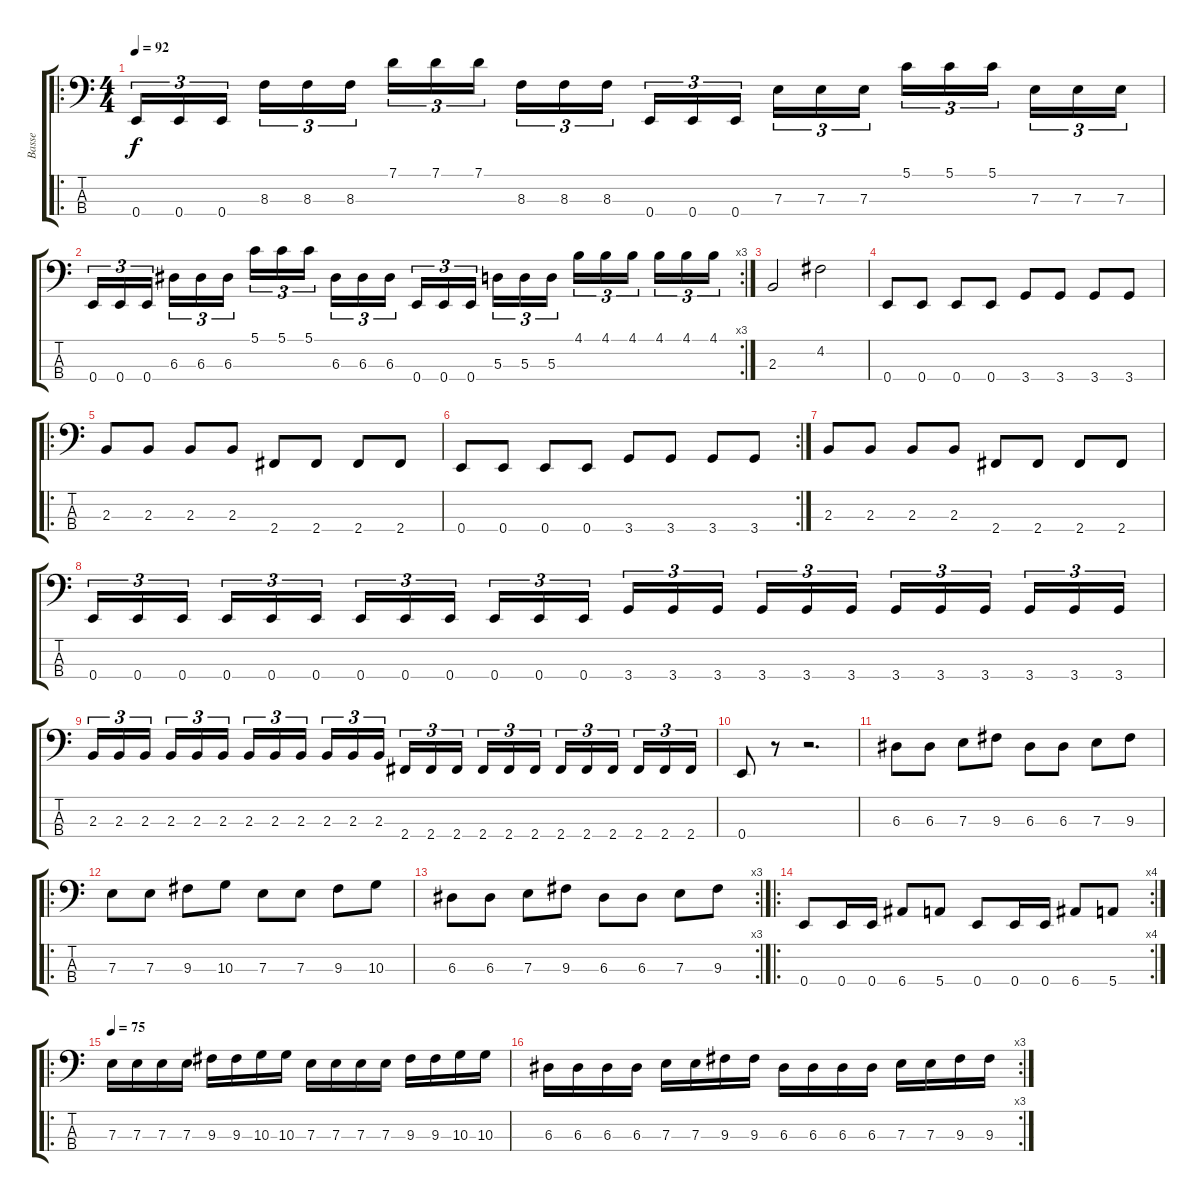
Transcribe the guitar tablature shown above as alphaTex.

\track ("Basse" "Basse") {instrument electricbassfinger}
\staff {score tabs}
\tuning (G2 D2 A1 E1) {hide}
\ro
\ts (4 4)
\tempo 92
\clef f4
\ks c
0.4.16{tu (3 2) dy f} 0.4.16{tu (3 2)} 0.4.16{tu (3 2) beam splitsecondary} 8.3.16{tu (3 2)} 8.3.16{tu (3 2)} 8.3.16{tu (3 2)} 7.1.16{tu (3 2)} 7.1.16{tu (3 2)} 7.1.16{tu (3 2) beam splitsecondary} 8.3.16{tu (3 2)} 8.3.16{tu (3 2)} 8.3.16{tu (3 2)} 0.4.16{tu (3 2)} 0.4.16{tu (3 2)} 0.4.16{tu (3 2) beam splitsecondary} 7.3.16{tu (3 2)} 7.3.16{tu (3 2)} 7.3.16{tu (3 2)} 5.1.16{tu (3 2)} 5.1.16{tu (3 2)} 5.1.16{tu (3 2) beam splitsecondary} 7.3.16{tu (3 2)} 7.3.16{tu (3 2)} 7.3.16{tu (3 2)} |
\rc 3
0.4.16{tu (3 2)} 0.4.16{tu (3 2)} 0.4.16{tu (3 2) beam splitsecondary} 6.3.16{tu (3 2)} 6.3.16{tu (3 2)} 6.3.16{tu (3 2)} 5.1.16{tu (3 2)} 5.1.16{tu (3 2)} 5.1.16{tu (3 2) beam splitsecondary} 6.3.16{tu (3 2)} 6.3.16{tu (3 2)} 6.3.16{tu (3 2)} 0.4.16{tu (3 2)} 0.4.16{tu (3 2)} 0.4.16{tu (3 2) beam splitsecondary} 5.3.16{tu (3 2)} 5.3.16{tu (3 2)} 5.3.16{tu (3 2)} 4.1.16{tu (3 2)} 4.1.16{tu (3 2)} 4.1.16{tu (3 2) beam splitsecondary} 4.1.16{tu (3 2)} 4.1.16{tu (3 2)} 4.1.16{tu (3 2)} |
2.3.2 4.2.2 |
0.4.8 0.4.8 0.4.8 0.4.8 3.4.8 3.4.8 3.4.8 3.4.8 |
\ro
2.3.8 2.3.8 2.3.8 2.3.8 2.4.8 2.4.8 2.4.8 2.4.8 |
\rc 2
0.4.8 0.4.8 0.4.8 0.4.8 3.4.8 3.4.8 3.4.8 3.4.8 |
2.3.8 2.3.8 2.3.8 2.3.8 2.4.8 2.4.8 2.4.8 2.4.8 |
0.4.16{tu (3 2)} 0.4.16{tu (3 2)} 0.4.16{tu (3 2) beam splitsecondary} 0.4.16{tu (3 2)} 0.4.16{tu (3 2)} 0.4.16{tu (3 2)} 0.4.16{tu (3 2)} 0.4.16{tu (3 2)} 0.4.16{tu (3 2) beam splitsecondary} 0.4.16{tu (3 2)} 0.4.16{tu (3 2)} 0.4.16{tu (3 2)} 3.4.16{tu (3 2)} 3.4.16{tu (3 2)} 3.4.16{tu (3 2) beam splitsecondary} 3.4.16{tu (3 2)} 3.4.16{tu (3 2)} 3.4.16{tu (3 2)} 3.4.16{tu (3 2)} 3.4.16{tu (3 2)} 3.4.16{tu (3 2) beam splitsecondary} 3.4.16{tu (3 2)} 3.4.16{tu (3 2)} 3.4.16{tu (3 2)} |
2.3.16{tu (3 2)} 2.3.16{tu (3 2)} 2.3.16{tu (3 2) beam splitsecondary} 2.3.16{tu (3 2)} 2.3.16{tu (3 2)} 2.3.16{tu (3 2)} 2.3.16{tu (3 2)} 2.3.16{tu (3 2)} 2.3.16{tu (3 2) beam splitsecondary} 2.3.16{tu (3 2)} 2.3.16{tu (3 2)} 2.3.16{tu (3 2)} 2.4.16{tu (3 2)} 2.4.16{tu (3 2)} 2.4.16{tu (3 2) beam splitsecondary} 2.4.16{tu (3 2)} 2.4.16{tu (3 2)} 2.4.16{tu (3 2)} 2.4.16{tu (3 2)} 2.4.16{tu (3 2)} 2.4.16{tu (3 2) beam splitsecondary} 2.4.16{tu (3 2)} 2.4.16{tu (3 2)} 2.4.16{tu (3 2)} |
0.4.8 r.8 r.2{d} |
6.3.8 6.3.8 7.3.8 9.3.8 6.3.8 6.3.8 7.3.8 9.3.8 |
\ro
7.3.8 7.3.8 9.3.8 10.3.8 7.3.8 7.3.8 9.3.8 10.3.8 |
\rc 3
6.3.8 6.3.8 7.3.8 9.3.8 6.3.8 6.3.8 7.3.8 9.3.8 |
\ro
\rc 4
0.4.8 0.4.16 0.4.16 6.4.8 5.4.8 0.4.8 0.4.16 0.4.16 6.4.8 5.4.8 |
\ro
\tempo 75
7.3.16 7.3.16 7.3.16 7.3.16 9.3.16 9.3.16 10.3.16 10.3.16 7.3.16 7.3.16 7.3.16 7.3.16 9.3.16 9.3.16 10.3.16 10.3.16 |
\rc 3
6.3.16 6.3.16 6.3.16 6.3.16 7.3.16 7.3.16 9.3.16 9.3.16 6.3.16 6.3.16 6.3.16 6.3.16 7.3.16 7.3.16 9.3.16 9.3.16
